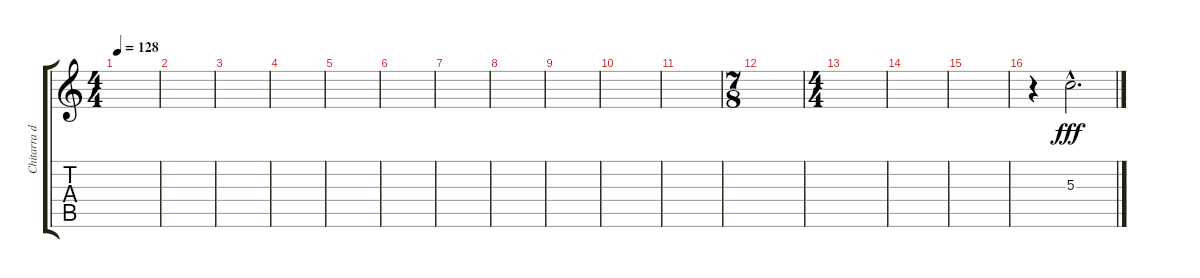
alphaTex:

\track ("Chitarra distorta" "Chitarra d") {instrument overdrivenguitar}
\staff {score tabs}
\tuning (E4 B3 G3 D3 A2 E2) {hide}
\ts (4 4)
\tempo 128
\clef g2
\ks c
|
|
|
|
|
|
|
|
|
|
|
\ts (7 8)
|
\ts (4 4)
|
|
|
r.4{instrument reversecymbal} 5.3{hac}.2{d dy fff}
